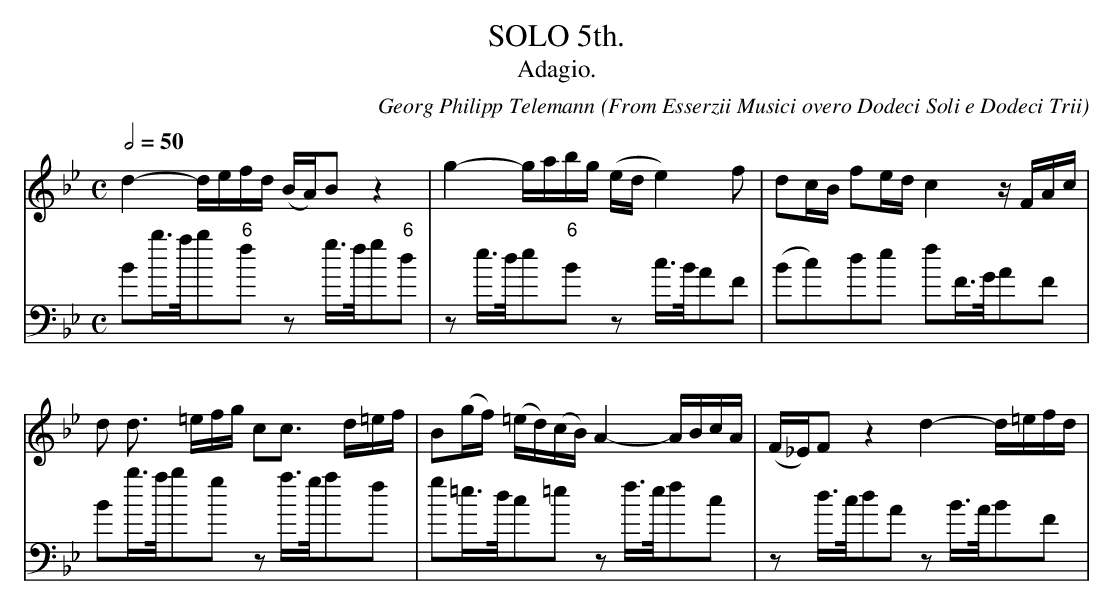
X:1
T:SOLO 5th.
T:Adagio.
C:Georg Philipp Telemann
O: From Esserzii Musici overo Dodeci Soli e Dodeci Trii
L:1/8
M:C
L:1/16
Q:1/2=50
K:Bb
V:1
d4- defd (BA)B2 z4 | g4 - gabg (ed e4) f2 | d2cB f2ed c4 z FAc | d2 d3 =efg c2c3 d=ef | B2(gf) (=ed)(cB) A4-ABcA | (F_E)F2 z4 d4-d=efd |
V:2
K:Bb bass
B2b>ab2"6"f2 z2 g>fg2"6"d2 | z2 e>de2"6"B2 z2 c>BA2F2 | (B2c2)d2e2 f2F>GA2F2 |  B2b>ab2g2 z2 a>ga2f2 | g2=e>dc2=e2 z2f>ef2c2 | z2 d>cd2A2 z2 B>AB2F2 |
